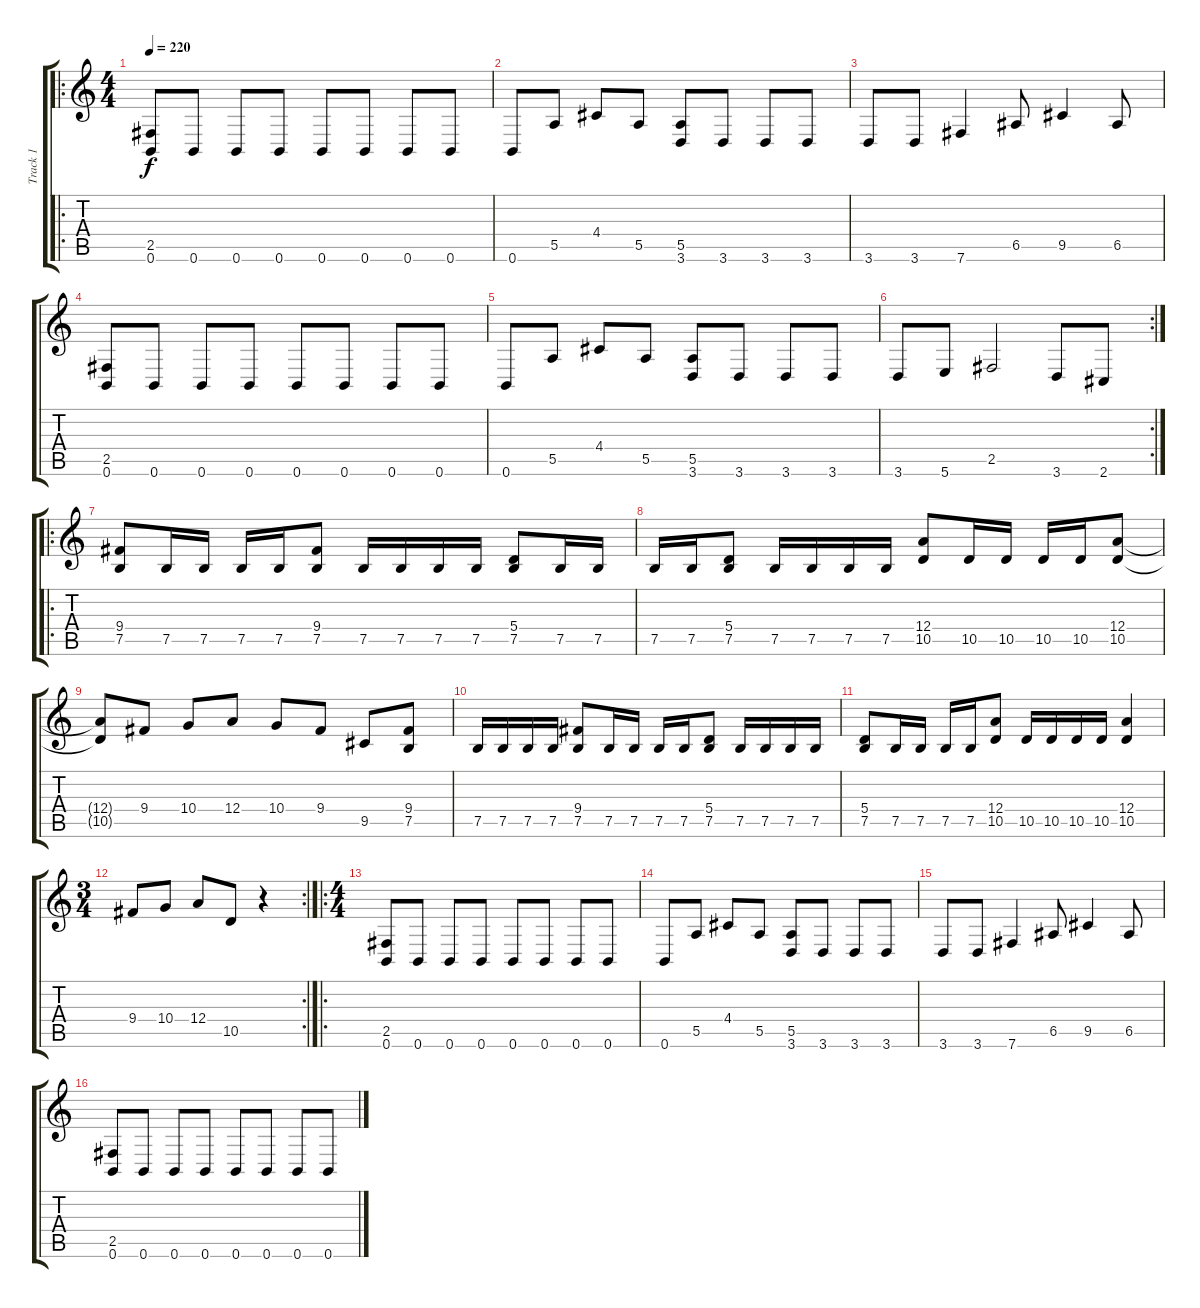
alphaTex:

\track ("Track 1" "Track 1") {instrument distortionguitar}
\staff {score tabs}
\tuning (B3 Gb3 D3 A2 E2 B1) {hide}
\ro
\ts (4 4)
\tempo 220
\clef g2
\ks c
(2.5 0.6).8{dy f} 0.6.8 0.6.8 0.6.8 0.6.8 0.6.8 0.6.8 0.6.8 |
0.6.8 5.5.8 4.4.8 5.5.8 (5.5 3.6).8 3.6.8 3.6.8 3.6.8 |
3.6.8 3.6.8 7.6.4 6.5.8 9.5.4 6.5.8 |
(2.5 0.6).8 0.6.8 0.6.8 0.6.8 0.6.8 0.6.8 0.6.8 0.6.8 |
0.6.8 5.5.8 4.4.8 5.5.8 (5.5 3.6).8 3.6.8 3.6.8 3.6.8 |
\rc 2
3.6.8 5.6.8 2.5.2 3.6.8 2.6.8 |
\ro
(9.4 7.5).8 7.5.16 7.5.16 7.5.16 7.5.16 (9.4 7.5).8 7.5.16 7.5.16 7.5.16 7.5.16 (5.4 7.5).8 7.5.16 7.5.16 |
7.5.16 7.5.16 (5.4 7.5).8 7.5.16 7.5.16 7.5.16 7.5.16 (12.4 10.5).8 10.5.16 10.5.16 10.5.16 10.5.16 (12.4 10.5).8 |
(12.4{t} 10.5{t}).8 9.4.8 10.4.8 12.4.8 10.4.8 9.4.8 9.5.8 (9.4 7.5).8 |
7.5.16 7.5.16 7.5.16 7.5.16 (9.4 7.5).8 7.5.16 7.5.16 7.5.16 7.5.16 (5.4 7.5).8 7.5.16 7.5.16 7.5.16 7.5.16 |
(5.4 7.5).8 7.5.16 7.5.16 7.5.16 7.5.16 (12.4 10.5).8 10.5.16 10.5.16 10.5.16 10.5.16 (12.4 10.5).4 |
\rc 2
\ts (3 4)
9.4.8 10.4.8 12.4.8 10.5.8 r.4 |
\ro
\ts (4 4)
(2.5 0.6).8 0.6.8 0.6.8 0.6.8 0.6.8 0.6.8 0.6.8 0.6.8 |
0.6.8 5.5.8 4.4.8 5.5.8 (5.5 3.6).8 3.6.8 3.6.8 3.6.8 |
3.6.8 3.6.8 7.6.4 6.5.8 9.5.4 6.5.8 |
(2.5 0.6).8 0.6.8 0.6.8 0.6.8 0.6.8 0.6.8 0.6.8 0.6.8
